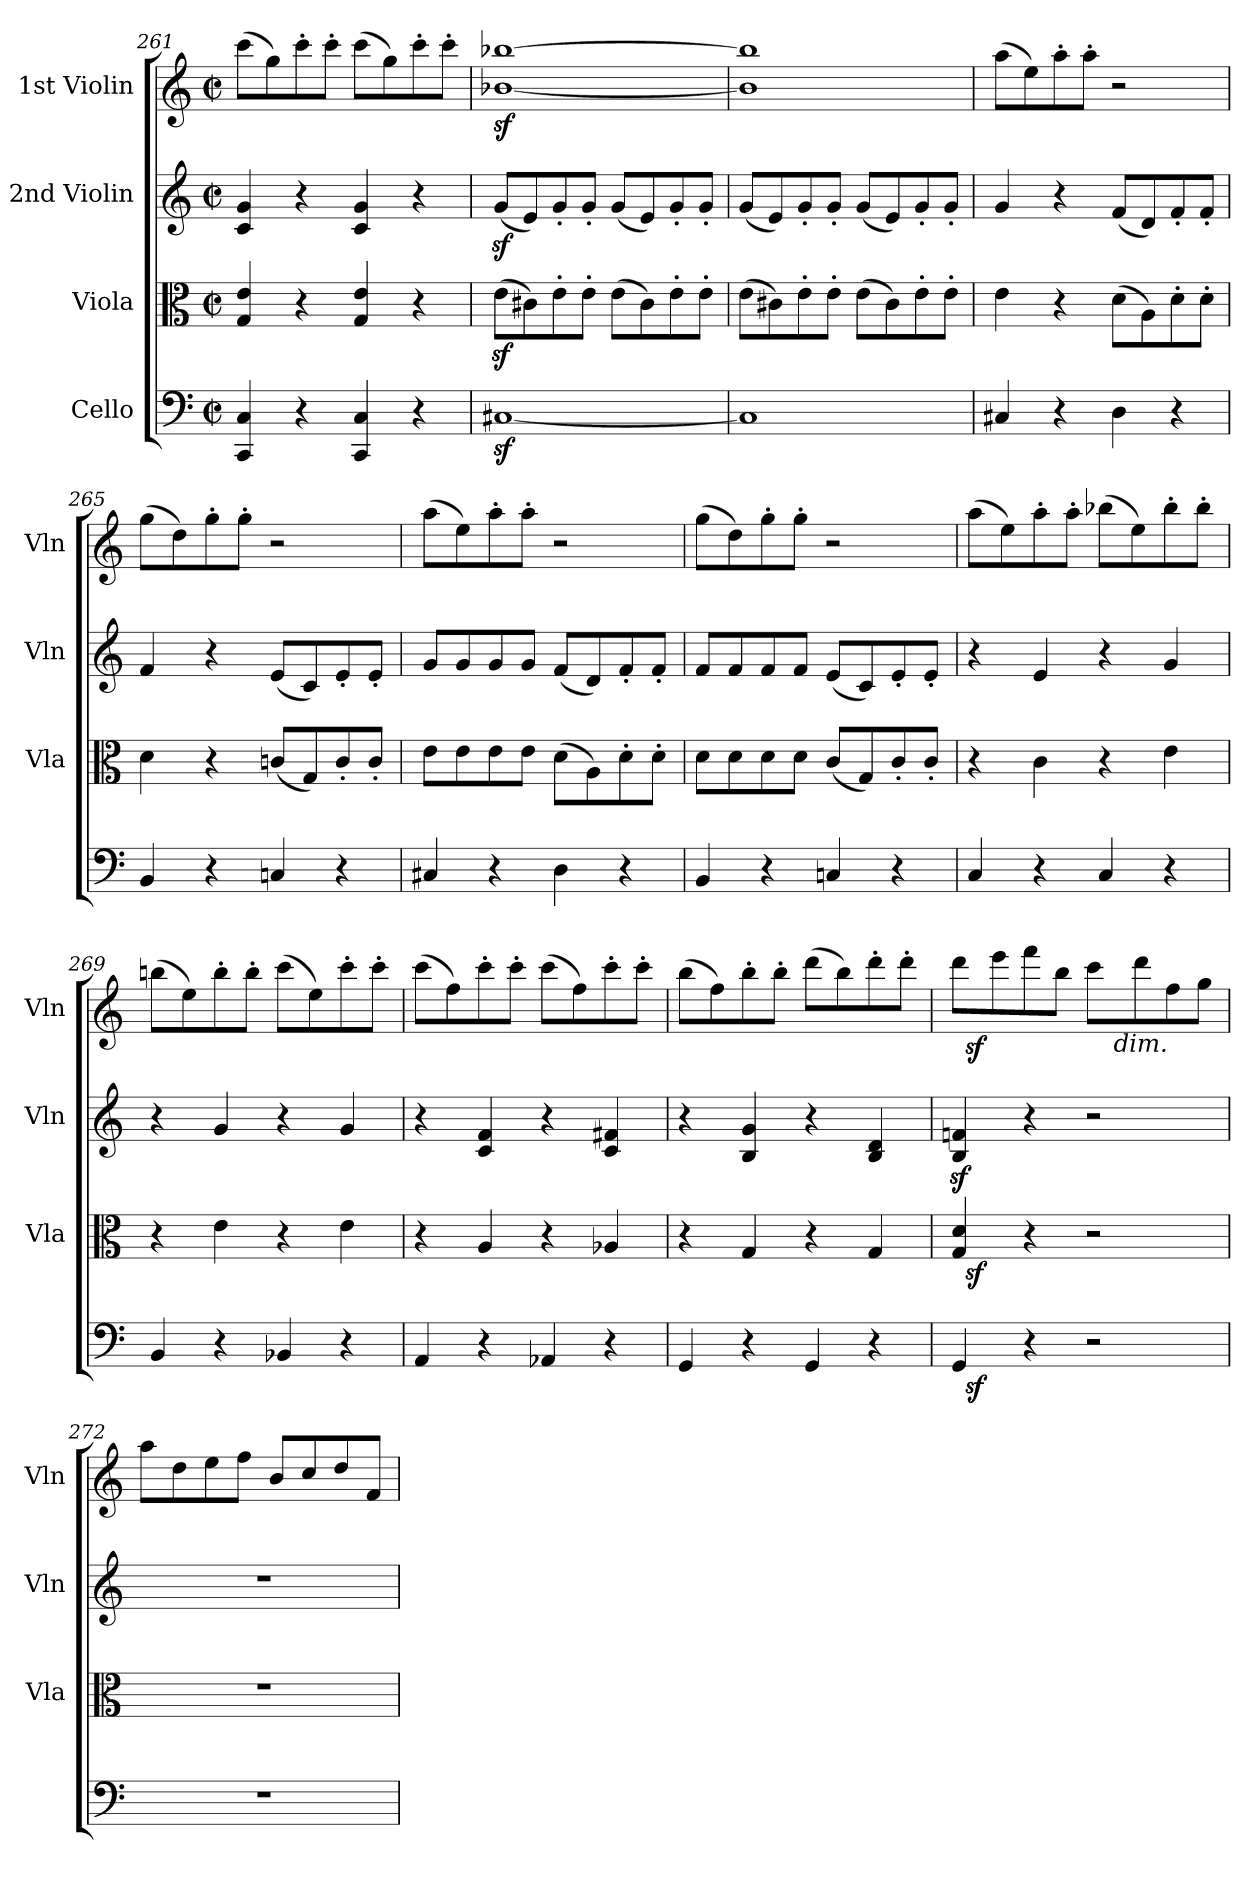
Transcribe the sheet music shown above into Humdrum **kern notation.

**kern	**dynam	**kern	**dynam	**kern	**kern	**dynam
*part4	*part4	*part3	*part3	*part2	*part1	*part1
*staff4	*staff4	*staff3	*staff3	*staff2	*staff1	*staff1
*I"Cello	*	*I"Viola	*	*I"2nd Violin	*I"1st Violin	*
*	*	*I'Vla	*	*I'Vln	*I'Vln	*
*clefF4	*	*clefC3	*	*clefG2	*clefG2	*
*k[]	*	*k[]	*	*k[]	*k[]	*
*C:	*	*C:	*	*C:	*C:	*
*M2/2	*	*M2/2	*	*M2/2	*M2/2	*
*met(c|)	*	*met(c|)	*	*met(c|)	*met(c|)	*
=261	=261	=261	=261	=261	=261	=261
4CC/ 4C/	.	4G/ 4e/	.	4c/ 4g/	(>8ccc\L	.
.	.	.	.	.	8gg\)	.
4r	.	4r	.	4r	8ccc'>\	.
.	.	.	.	.	8ccc'>\J	.
4CC/ 4C/	.	4G/ 4e/	.	4c/ 4g/	(>8ccc\L	.
.	.	.	.	.	8gg\)	.
4r	.	4r	.	4r	8ccc'>\	.
.	.	.	.	.	8ccc'>\J	.
=262	=262	=262	=262	=262	=262	=262
[1C#Xz<	.	(>8ez<\L	.	(<8gz</L	[1b-Xz< [1bb-Xz<	.
.	.	8c#X\)	.	8e/)	.	.
.	.	8e'>\	.	8g'</	.	.
.	.	8e'>\J	.	8g'</J	.	.
.	.	(>8e\L	.	(<8g/L	.	.
.	.	8c#\)	.	8e/)	.	.
.	.	8e'>\	.	8g'</	.	.
.	.	8e'>\J	.	8g'</J	.	.
=263	=263	=263	=263	=263	=263	=263
1C#]	.	(>8e\L	.	(<8g/L	1b-] 1bb-]	.
.	.	8c#X\)	.	8e/)	.	.
.	.	8e'>\	.	8g'</	.	.
.	.	8e'>\J	.	8g'</J	.	.
.	.	(>8e\L	.	(<8g/L	.	.
.	.	8c#\)	.	8e/)	.	.
.	.	8e'>\	.	8g'</	.	.
.	.	8e'>\J	.	8g'</J	.	.
!!LO:PB:g=z
=264	=264	=264	=264	=264	=264	=264
4C#X/	.	4e\	.	4g/	(>8aa\L	.
.	.	.	.	.	8ee\)	.
4r	.	4r	.	4r	8aa'>\	.
.	.	.	.	.	8aa'>\J	.
4D\	.	(>8d\L	.	(<8f/L	2r	.
.	.	8A\)	.	8d/)	.	.
4r	.	8d'>\	.	8f'</	.	.
.	.	8d'>\J	.	8f'</J	.	.
=265	=265	=265	=265	=265	=265	=265
4BB/	.	4d\	.	4f/	(>8gg\L	.
.	.	.	.	.	8dd\)	.
4r	.	4r	.	4r	8gg'>\	.
.	.	.	.	.	8gg'>\J	.
4Cn/	.	(<8cn/L	.	(<8e/L	2r	.
.	.	8G/)	.	8c/)	.	.
4r	.	8c'</	.	8e'</	.	.
.	.	8c'</J	.	8e'</J	.	.
=266	=266	=266	=266	=266	=266	=266
4C#X/	.	8e\L	.	8g/L	(>8aa\L	.
.	.	8e\	.	8g/	8ee\)	.
4r	.	8e\	.	8g/	8aa'>\	.
.	.	8e\J	.	8g/J	8aa'>\J	.
4D\	.	(>8d\L	.	(<8f/L	2r	.
.	.	8A\)	.	8d/)	.	.
4r	.	8d'>\	.	8f'</	.	.
.	.	8d'>\J	.	8f'</J	.	.
=267	=267	=267	=267	=267	=267	=267
4BB/	.	8d\L	.	8f/L	(>8gg\L	.
.	.	8d\	.	8f/	8dd\)	.
4r	.	8d\	.	8f/	8gg'>\	.
.	.	8d\J	.	8f/J	8gg'>\J	.
4Cn/	.	(<8c/L	.	(<8e/L	2r	.
.	.	8G/)	.	8c/)	.	.
4r	.	8c'</	.	8e'</	.	.
.	.	8c'</J	.	8e'</J	.	.
=268	=268	=268	=268	=268	=268	=268
4C/	.	4r	.	4r	(>8aa\L	.
.	.	.	.	.	8ee\)	.
4r	.	4c\	.	4e/	8aa'>\	.
.	.	.	.	.	8aa'>\J	.
4C/	.	4r	.	4r	(>8bb-X\L	.
.	.	.	.	.	8ee\)	.
4r	.	4e\	.	4g/	8bb-'>\	.
.	.	.	.	.	8bb-'>\J	.
=269	=269	=269	=269	=269	=269	=269
4BB/	.	4r	.	4r	(>8bbn\L	.
.	.	.	.	.	8ee\)	.
4r	.	4e\	.	4g/	8bb'>\	.
.	.	.	.	.	8bb'>\J	.
4BB-X/	.	4r	.	4r	(>8ccc\L	.
.	.	.	.	.	8ee\)	.
4r	.	4e\	.	4g/	8ccc'>\	.
.	.	.	.	.	8ccc'>\J	.
=270	=270	=270	=270	=270	=270	=270
4AA/	.	4r	.	4r	(>8ccc\L	.
.	.	.	.	.	8ff\)	.
4r	.	4A/	.	4c/ 4f/	8ccc'>\	.
.	.	.	.	.	8ccc'>\J	.
4AA-X/	.	4r	.	4r	(>8ccc\L	.
.	.	.	.	.	8ff\)	.
4r	.	4A-X/	.	4c/ 4f#X/	8ccc'>\	.
.	.	.	.	.	8ccc'>\J	.
!!LO:LB:g=z
=270X1	=270X1	=270X1	=270X1	=270X1	=270X1	=270X1
4GG/	.	4r	.	4r	(>8bb\L	.
.	.	.	.	.	8ff\)	.
4r	.	4G/	.	4B/ 4g/	8bb'>\	.
.	.	.	.	.	8bb'>\J	.
4GG/	.	4r	.	4r	(>8ddd\L	.
.	.	.	.	.	8bb\)	.
4r	.	4G/	.	4B/ 4d/	8ddd'>\	.
.	.	.	.	.	8ddd'>\J	.
=271	=271	=271	=271	=271	=271	=271
*^	*	*^	*	*	*^	*
*	*	*	*	*	*	*	*	*^	*
4GG/	32ryy	.	4G/ 4d/	32ryy	.	4B/z< 4fn/z<	8ddd\L	32ryy	2ryy	.
!	!	!LO:DY:b	!	!	!LO:DY:b	!	!	!	!	!LO:DY:b
.	2ryy	sf	.	2ryy	sf	.	.	2ryy	.	sf
.	.	.	.	.	.	.	8eee\	.	.	.
4r	.	.	4r	.	.	4r	8fff\	.	.	.
.	.	.	.	.	.	.	8bb\J	.	.	.
2r	.	.	2r	.	.	2r	8ccc\L	.	16ryy	.
.	4...ryy	.	.	4...ryy	.	.	.	4...ryy	.	.
!	!	!	!	!	!	!	!	!	!LO:TX:b:i:t=dim.	!
.	.	.	.	.	.	.	.	.	4..ryy	.
.	.	.	.	.	.	.	8ddd\	.	.	.
.	.	.	.	.	.	.	8ff\	.	.	.
.	.	.	.	.	.	.	8gg\J	.	.	.
*v	*v	*	*	*	*	*	*v	*v	*v	*
*	*	*v	*v	*	*	*	*
=272	=272	=272	=272	=272	=272	=272
1r	.	1r	.	1r	8aa\L	.
.	.	.	.	.	8dd\	.
.	.	.	.	.	8ee\	.
.	.	.	.	.	8ff\J	.
.	.	.	.	.	8b/L	.
.	.	.	.	.	8cc/	.
.	.	.	.	.	8dd/	.
.	.	.	.	.	8f/J	.
=	=	=	=	=	=	=
*-	*-	*-	*-	*-	*-	*-
